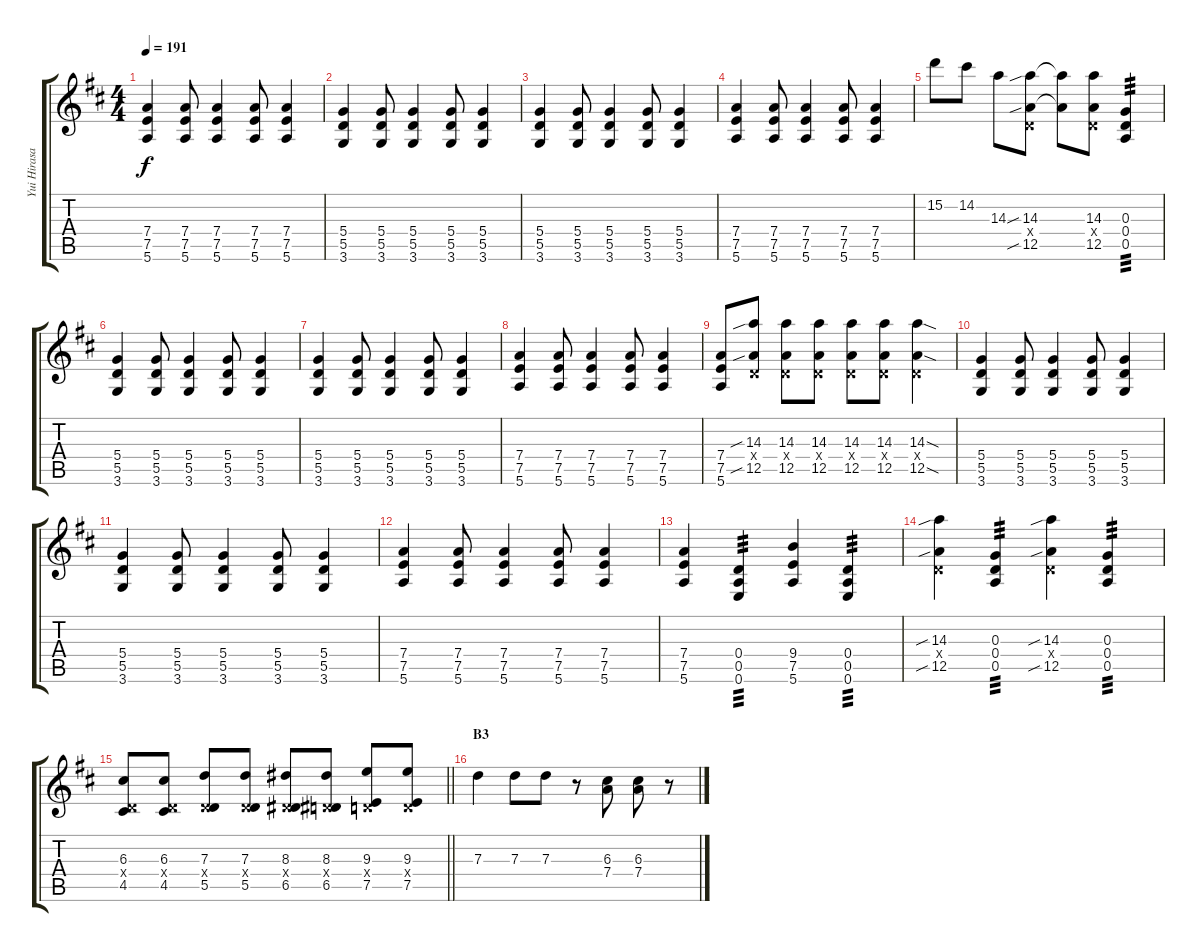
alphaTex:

\track ("Yui Hirasawa" "Yui Hirasa") {instrument distortionguitar}
\staff {score tabs}
\tuning (E4 B3 G3 D3 A2 E2) {hide}
\ts (4 4)
\tempo 191
\clef g2
\ks d
(7.4 7.5 5.6).4{dy f} (7.4 7.5 5.6).8 (7.4 7.5 5.6).4 (7.4 7.5 5.6).8 (7.4 7.5 5.6).4 |
(5.4 5.5 3.6).4 (5.4 5.5 3.6).8 (5.4 5.5 3.6).4 (5.4 5.5 3.6).8 (5.4 5.5 3.6).4 |
(5.4 5.5 3.6).4 (5.4 5.5 3.6).8 (5.4 5.5 3.6).4 (5.4 5.5 3.6).8 (5.4 5.5 3.6).4 |
(7.4 7.5 5.6).4 (7.4 7.5 5.6).8 (7.4 7.5 5.6).4 (7.4 7.5 5.6).8 (7.4 7.5 5.6).4 |
15.2.8 14.2.8 14.3.8 (14.3{sib} 0.4{x} 12.5{sib}).8 (14.3{t} 12.5{t}).8 (14.3 0.4{x} 12.5).8 (0.3 0.4 0.5).4{tp 3} |
(5.4 5.5 3.6).4 (5.4 5.5 3.6).8 (5.4 5.5 3.6).4 (5.4 5.5 3.6).8 (5.4 5.5 3.6).4 |
(5.4 5.5 3.6).4 (5.4 5.5 3.6).8 (5.4 5.5 3.6).4 (5.4 5.5 3.6).8 (5.4 5.5 3.6).4 |
(7.4 7.5 5.6).4 (7.4 7.5 5.6).8 (7.4 7.5 5.6).4 (7.4 7.5 5.6).8 (7.4 7.5 5.6).4 |
(7.4 7.5 5.6).8 (14.3{sib} 0.4{x} 12.5{sib}).8 (14.3 0.4{x} 12.5).8 (14.3 0.4{x} 12.5).8 (14.3 0.4{x} 12.5).8 (14.3 0.4{x} 12.5).8 (14.3{sod} 0.4{x} 12.5{sod}).4 |
(5.4 5.5 3.6).4 (5.4 5.5 3.6).8 (5.4 5.5 3.6).4 (5.4 5.5 3.6).8 (5.4 5.5 3.6).4 |
(5.4 5.5 3.6).4 (5.4 5.5 3.6).8 (5.4 5.5 3.6).4 (5.4 5.5 3.6).8 (5.4 5.5 3.6).4 |
(7.4 7.5 5.6).4 (7.4 7.5 5.6).8 (7.4 7.5 5.6).4 (7.4 7.5 5.6).8 (7.4 7.5 5.6).4 |
(7.4 7.5 5.6).4 (0.4 0.5 0.6).4{tp 3} (9.4 7.5 5.6).4 (0.4 0.5 0.6).4{tp 3} |
(14.3{sib} 0.4{x} 12.5{sib}).4 (0.3 0.4 0.5).4{tp 3} (14.3{sib} 0.4{x} 12.5{sib}).4 (0.3 0.4 0.5).4{tp 3} |
\barLineRight lightlight
(6.3 0.4{x} 4.5).8 (6.3 0.4{x} 4.5).8 (7.3 0.4{x} 5.5).8 (7.3 0.4{x} 5.5).8 (8.3 0.4{x} 6.5).8 (8.3 0.4{x} 6.5).8 (9.3 0.4{x} 7.5).8 (9.3 0.4{x} 7.5).8 |
\section ("" "B3")
7.3.4 7.3.8 7.3.8 r.8 (6.3 7.4).8 (6.3 7.4).8 r.8
